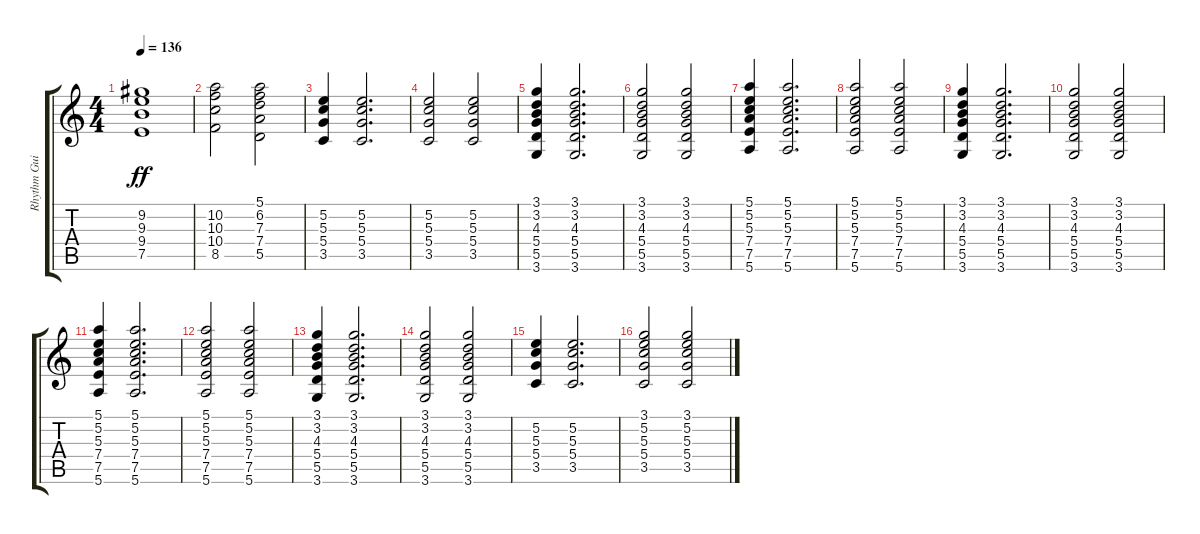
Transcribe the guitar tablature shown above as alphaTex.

\track ("Rhythm Guitar" "Rhythm Gui") {instrument overdrivenguitar}
\staff {score tabs}
\tuning (E4 B3 G3 D3 A2 E2) {hide}
\ts (4 4)
\tempo 136
\clef g2
\ks c
(9.2 9.3 9.4 7.5).1{dy ff} |
(10.2 10.3 10.4 8.5).2 (5.1 6.2 7.3 7.4 5.5).2 |
(5.2 5.3 5.4 3.5).4 (5.2 5.3 5.4 3.5).2{d} |
(5.2 5.3 5.4 3.5).2 (5.2 5.3 5.4 3.5).2 |
(3.1 3.2 4.3 5.4 5.5 3.6).4 (3.1 3.2 4.3 5.4 5.5 3.6).2{d} |
(3.1 3.2 4.3 5.4 5.5 3.6).2 (3.1 3.2 4.3 5.4 5.5 3.6).2 |
(5.1 5.2 5.3 7.4 7.5 5.6).4 (5.1 5.2 5.3 7.4 7.5 5.6).2{d} |
(5.1 5.2 5.3 7.4 7.5 5.6).2 (5.1 5.2 5.3 7.4 7.5 5.6).2 |
(3.1 3.2 4.3 5.4 5.5 3.6).4 (3.1 3.2 4.3 5.4 5.5 3.6).2{d} |
(3.1 3.2 4.3 5.4 5.5 3.6).2 (3.1 3.2 4.3 5.4 5.5 3.6).2 |
(5.1 5.2 5.3 7.4 7.5 5.6).4 (5.1 5.2 5.3 7.4 7.5 5.6).2{d} |
(5.1 5.2 5.3 7.4 7.5 5.6).2 (5.1 5.2 5.3 7.4 7.5 5.6).2 |
(3.1 3.2 4.3 5.4 5.5 3.6).4 (3.1 3.2 4.3 5.4 5.5 3.6).2{d} |
(3.1 3.2 4.3 5.4 5.5 3.6).2 (3.1 3.2 4.3 5.4 5.5 3.6).2 |
(5.2 5.3 5.4 3.5).4 (5.2 5.3 5.4 3.5).2{d} |
(3.1 5.2 5.3 5.4 3.5).2 (3.1 5.2 5.3 5.4 3.5).2
